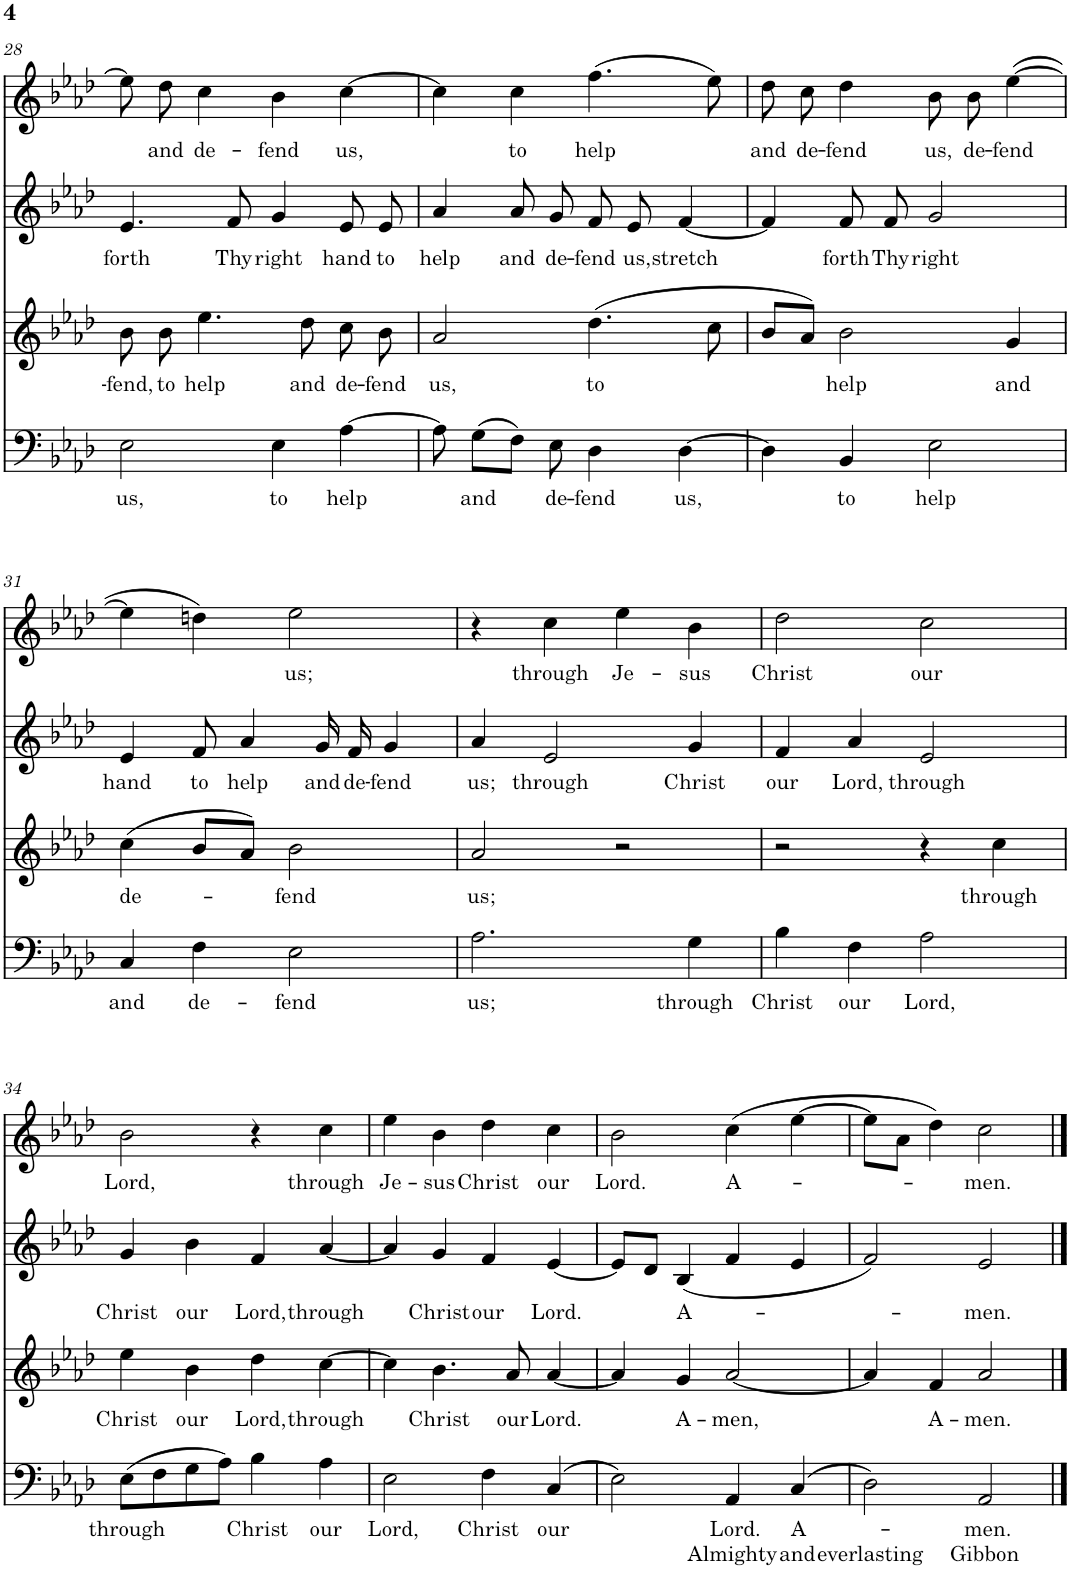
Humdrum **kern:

**kern	**text	**text	**kern	**text	**kern	**text	**kern	**text
*part4	*part4	*part4	*part3	*part3	*part2	*part2	*part1	*part1
*staff4	*staff4	*staff4	*staff3	*staff3	*staff2	*staff2	*staff1	*staff1
!!LO:PB:g=z
*clefF4	*	*	*clefG2	*	*clefG2	*	*clefG2	*
*k[b-e-a-d-]	*	*	*k[b-e-a-d-]	*	*k[b-e-a-d-]	*	*k[b-e-a-d-]	*
*M4/4	*	*	*M4/4	*	*M4/4	*	*M4/4	*
*met(c)	*	*	*met(c)	*	*met(c)	*	*met(c)	*
=28	=28	=28	=28	=28	=28	=28	=28	=28
!	!LO:LY:b	!	!	!LO:LY:b	!	!LO:LY:b	!	!
2E-\	us,	.	8b-\	-fend,	4.e-/	forth	8ee-\]	.
!	!	!	!	!LO:LY:b	!	!	!	!LO:LY:b
.	.	.	8b-\	to	.	.	8dd-\	and
!	!	!	!	!LO:LY:b	!	!	!	!LO:LY:b
.	.	.	4.ee-\	help	.	.	4cc\	de-
!	!	!	!	!	!	!LO:LY:b	!	!
.	.	.	.	.	8f/	Thy	.	.
!	!LO:LY:b	!	!	!	!	!LO:LY:b	!	!LO:LY:b
4E-\	to	.	.	.	4g/	right	4b-\	-fend
!	!	!	!	!LO:LY:b	!	!	!	!
.	.	.	8dd-\	and	.	.	.	.
!	!LO:LY:b	!	!	!LO:LY:b	!	!LO:LY:b	!	!LO:LY:b
[4A-\	help	.	8cc\	de-	8e-/	hand	[4cc\	us,
!	!	!	!	!LO:LY:b	!	!LO:LY:b	!	!
.	.	.	8b-\	-fend	8e-/	to	.	.
=29	=29	=29	=29	=29	=29	=29	=29	=29
!	!	!	!	!LO:LY:b	!	!LO:LY:b	!	!
8A-\]	.	.	2a-/	us,	4a-/	help	4cc\]	.
!	!LO:LY:b	!	!	!	!	!	!	!
(8G\L	and	.	.	.	.	.	.	.
!	!	!	!	!	!	!LO:LY:b	!	!LO:LY:b
8F\J)	.	.	.	.	8a-/	and	4cc\	to
!	!LO:LY:b	!	!	!	!	!LO:LY:b	!	!
8E-\	de-	.	.	.	8g/	de-	.	.
!	!LO:LY:b	!	!	!LO:LY:b	!	!LO:LY:b	!	!LO:LY:b
4D-\	-fend	.	(4.dd-\	to	8f/	-fend	(4.ff\	help
!	!	!	!	!	!	!LO:LY:b	!	!
.	.	.	.	.	8e-/	us,	.	.
!	!LO:LY:b	!	!	!	!	!LO:LY:b	!	!
[4D-\	us,	.	.	.	[4f/	stretch	.	.
.	.	.	8cc\	.	.	.	8ee-\)	.
=30	=30	=30	=30	=30	=30	=30	=30	=30
!	!	!	!	!	!	!	!	!LO:LY:b
4D-\]	.	.	8b-/L	.	4f/]	.	8dd-\	and
!	!	!	!	!	!	!	!	!LO:LY:b
.	.	.	8a-/J)	.	.	.	8cc\	de-
!	!LO:LY:b	!	!	!LO:LY:b	!	!LO:LY:b	!	!LO:LY:b
4BB-/	to	.	2b-\	help	8f/	forth	4dd-\	-fend
!	!	!	!	!	!	!LO:LY:b	!	!
.	.	.	.	.	8f/	Thy	.	.
!	!LO:LY:b	!	!	!	!	!LO:LY:b	!	!LO:LY:b
2E-\	help	.	.	.	2g/	right	8b-\	us,
!	!	!	!	!	!	!	!	!LO:LY:b
.	.	.	.	.	.	.	8b-\	de-
!	!	!	!	!LO:LY:b	!	!	!	!LO:LY:b
.	.	.	4g/	and	.	.	([4ee-\	-fend
!!LO:LB:g=z
=31	=31	=31	=31	=31	=31	=31	=31	=31
!	!LO:LY:b	!	!	!LO:LY:b	!	!LO:LY:b	!	!
4C/	and	.	(4cc\	de-	4e-/	hand	4ee-\]	.
!	!LO:LY:b	!	!	!	!	!LO:LY:b	!	!
4F\	de-	.	8b-/L	.	8f/	to	4ddn\)	.
!	!	!	!	!	!	!LO:LY:b	!	!
.	.	.	8a-/J)	.	4a-/	help	.	.
!	!LO:LY:b	!	!	!LO:LY:b	!	!	!	!LO:LY:b
2E-\	-fend	.	2b-\	-fend	.	.	2ee-\	us;
!	!	!	!	!	!	!LO:LY:b	!	!
.	.	.	.	.	16g/	and	.	.
!	!	!	!	!	!	!LO:LY:b	!	!
.	.	.	.	.	16f/	de-	.	.
!	!	!	!	!	!	!LO:LY:b	!	!
.	.	.	.	.	4g/	-fend	.	.
=32	=32	=32	=32	=32	=32	=32	=32	=32
!	!LO:LY:b	!	!	!LO:LY:b	!	!LO:LY:b	!	!
2.A-\	us;	.	2a-/	us;	4a-/	us;	4r	.
!	!	!	!	!	!	!LO:LY:b	!	!LO:LY:b
.	.	.	.	.	2e-/	through	4cc\	through
!	!	!	!	!	!	!	!	!LO:LY:b
.	.	.	2r	.	.	.	4ee-\	Je-
!	!LO:LY:b	!	!	!	!	!LO:LY:b	!	!LO:LY:b
4G\	through	.	.	.	4g/	Christ	4b-\	-sus
=33	=33	=33	=33	=33	=33	=33	=33	=33
!	!LO:LY:b	!	!	!	!	!LO:LY:b	!	!LO:LY:b
4B-\	Christ	.	2r	.	4f/	our	2dd-\	Christ
!	!LO:LY:b	!	!	!	!	!LO:LY:b	!	!
4F\	our	.	.	.	4a-/	Lord,	.	.
!	!LO:LY:b	!	!	!	!	!LO:LY:b	!	!LO:LY:b
2A-\	Lord,	.	4r	.	2e-/	through	2cc\	our
!	!	!	!	!LO:LY:b	!	!	!	!
.	.	.	4cc\	through	.	.	.	.
!!LO:LB:g=z
=34	=34	=34	=34	=34	=34	=34	=34	=34
!	!LO:LY:b	!	!	!LO:LY:b	!	!LO:LY:b	!	!LO:LY:b
(8E-\L	through	.	4ee-\	Christ	4g/	Christ	2b-\	Lord,
8F\	.	.	.	.	.	.	.	.
!	!	!	!	!LO:LY:b	!	!LO:LY:b	!	!
8G\	.	.	4b-\	our	4b-\	our	.	.
8A-\J)	.	.	.	.	.	.	.	.
!	!LO:LY:b	!	!	!LO:LY:b	!	!LO:LY:b	!	!
4B-\	Christ	.	4dd-\	Lord,	4f/	Lord,	4r	.
!	!LO:LY:b	!	!	!LO:LY:b	!	!LO:LY:b	!	!LO:LY:b
4A-\	our	.	[4cc\	through	[4a-/	through	4cc\	through
=35	=35	=35	=35	=35	=35	=35	=35	=35
!	!LO:LY:b	!	!	!	!	!	!	!LO:LY:b
2E-\	Lord,	.	4cc\]	.	4a-/]	.	4ee-\	Je-
!	!	!	!	!LO:LY:b	!	!LO:LY:b	!	!LO:LY:b
.	.	.	4.b-\	Christ	4g/	Christ	4b-\	-sus
!	!LO:LY:b	!	!	!	!	!LO:LY:b	!	!LO:LY:b
4F\	Christ	.	.	.	4f/	our	4dd-\	Christ
!	!	!	!	!LO:LY:b	!	!	!	!
.	.	.	8a-/	our	.	.	.	.
!	!LO:LY:b	!	!	!LO:LY:b	!	!LO:LY:b	!	!LO:LY:b
(4C/	our	.	[4a-/	Lord.	[4e-/	Lord.	4cc\	our
=36	=36	=36	=36	=36	=36	=36	=36	=36
!	!	!	!	!	!	!	!	!LO:LY:b
2E-\)	.	.	4a-/]	.	8e-/L]	.	2b-\	Lord.
.	.	.	.	.	8d-/J	.	.	.
!	!	!	!	!LO:LY:b	!	!LO:LY:b	!	!
.	.	.	4g/	A-	(4B-/	A-	.	.
!	!LO:LY:b	!LO:LY:b	!	!LO:LY:b	!	!	!	!LO:LY:b
4AA-/	Lord.	Almighty	[2a-/	-men,	4f/	.	(4cc\	A-
!	!LO:LY:b	!LO:LY:b	!	!	!	!	!	!
(4C/	A-	and	.	.	4e-/	.	[4ee-\	.
=37	=37	=37	=37	=37	=37	=37	=37	=37
!	!	!LO:LY:b	!	!	!	!	!	!
2D-\)	.	everlasting	4a-/]	.	2f/)	.	8ee-\L]	.
.	.	.	.	.	.	.	8a-\J	.
!	!	!	!	!LO:LY:b	!	!	!	!
.	.	.	4f/	A-	.	.	4dd-\)	.
!	!LO:LY:b	!LO:LY:b	!	!LO:LY:b	!	!LO:LY:b	!	!LO:LY:b
2AA-/	-men.	Gibbon	2a-/	-men.	2e-/	-men.	2cc\	-men.
==	==	==	==	==	==	==	==	==
*-	*-	*-	*-	*-	*-	*-	*-	*-
